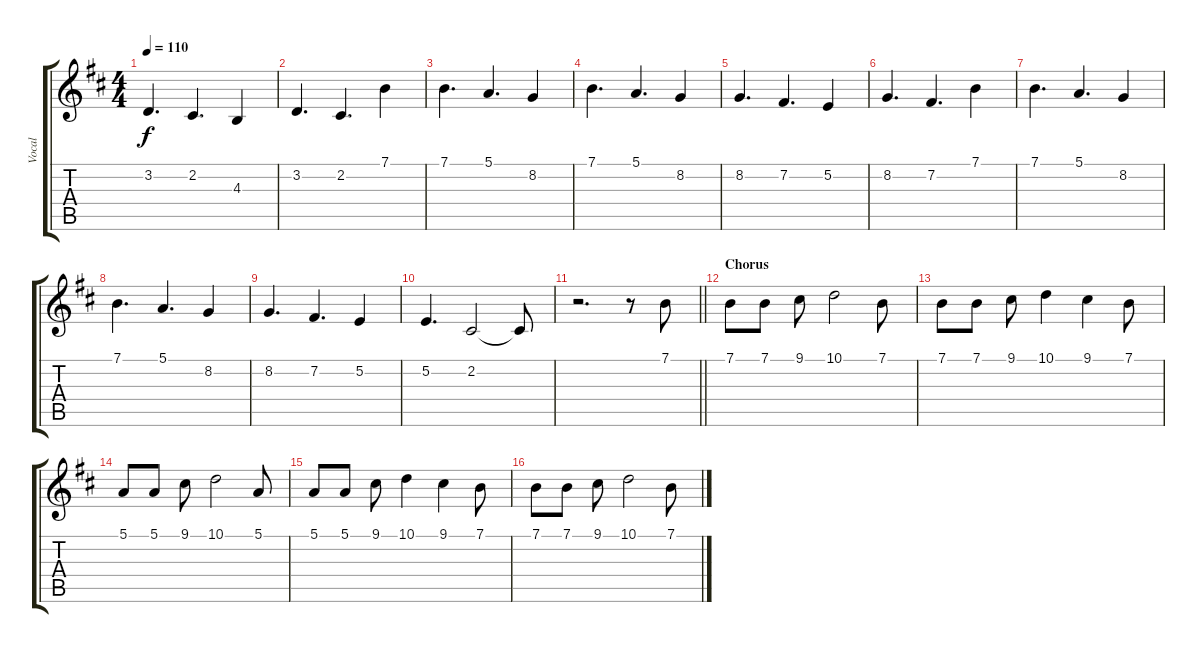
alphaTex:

\track ("Vocal" "Vocal") {instrument lead1square}
\staff {score tabs}
\tuning (E4 B3 G3 D3 A2 E2) {hide}
\ts (4 4)
\tempo 110
\clef g2
\ks d
3.2.4{d dy f} 2.2.4{d} 4.3.4 |
3.2.4{d} 2.2.4{d} 7.1.4 |
7.1.4{d} 5.1.4{d} 8.2.4 |
7.1.4{d} 5.1.4{d} 8.2.4 |
8.2.4{d} 7.2.4{d} 5.2.4 |
8.2.4{d} 7.2.4{d} 7.1.4 |
7.1.4{d} 5.1.4{d} 8.2.4 |
7.1.4{d} 5.1.4{d} 8.2.4 |
8.2.4{d} 7.2.4{d} 5.2.4 |
5.2.4{d} 2.2.2{volume 0} 2.2{t}.8 |
\barLineRight lightlight
r.2{d} r.8 7.1.8{volume 12} |
\section ("" "Chorus")
7.1.8 7.1.8 9.1.8 10.1.2 7.1.8 |
7.1.8 7.1.8 9.1.8 10.1.4 9.1.4 7.1.8 |
5.1.8 5.1.8 9.1.8 10.1.2 5.1.8 |
5.1.8 5.1.8 9.1.8 10.1.4 9.1.4 7.1.8 |
7.1.8 7.1.8 9.1.8 10.1.2 7.1.8
